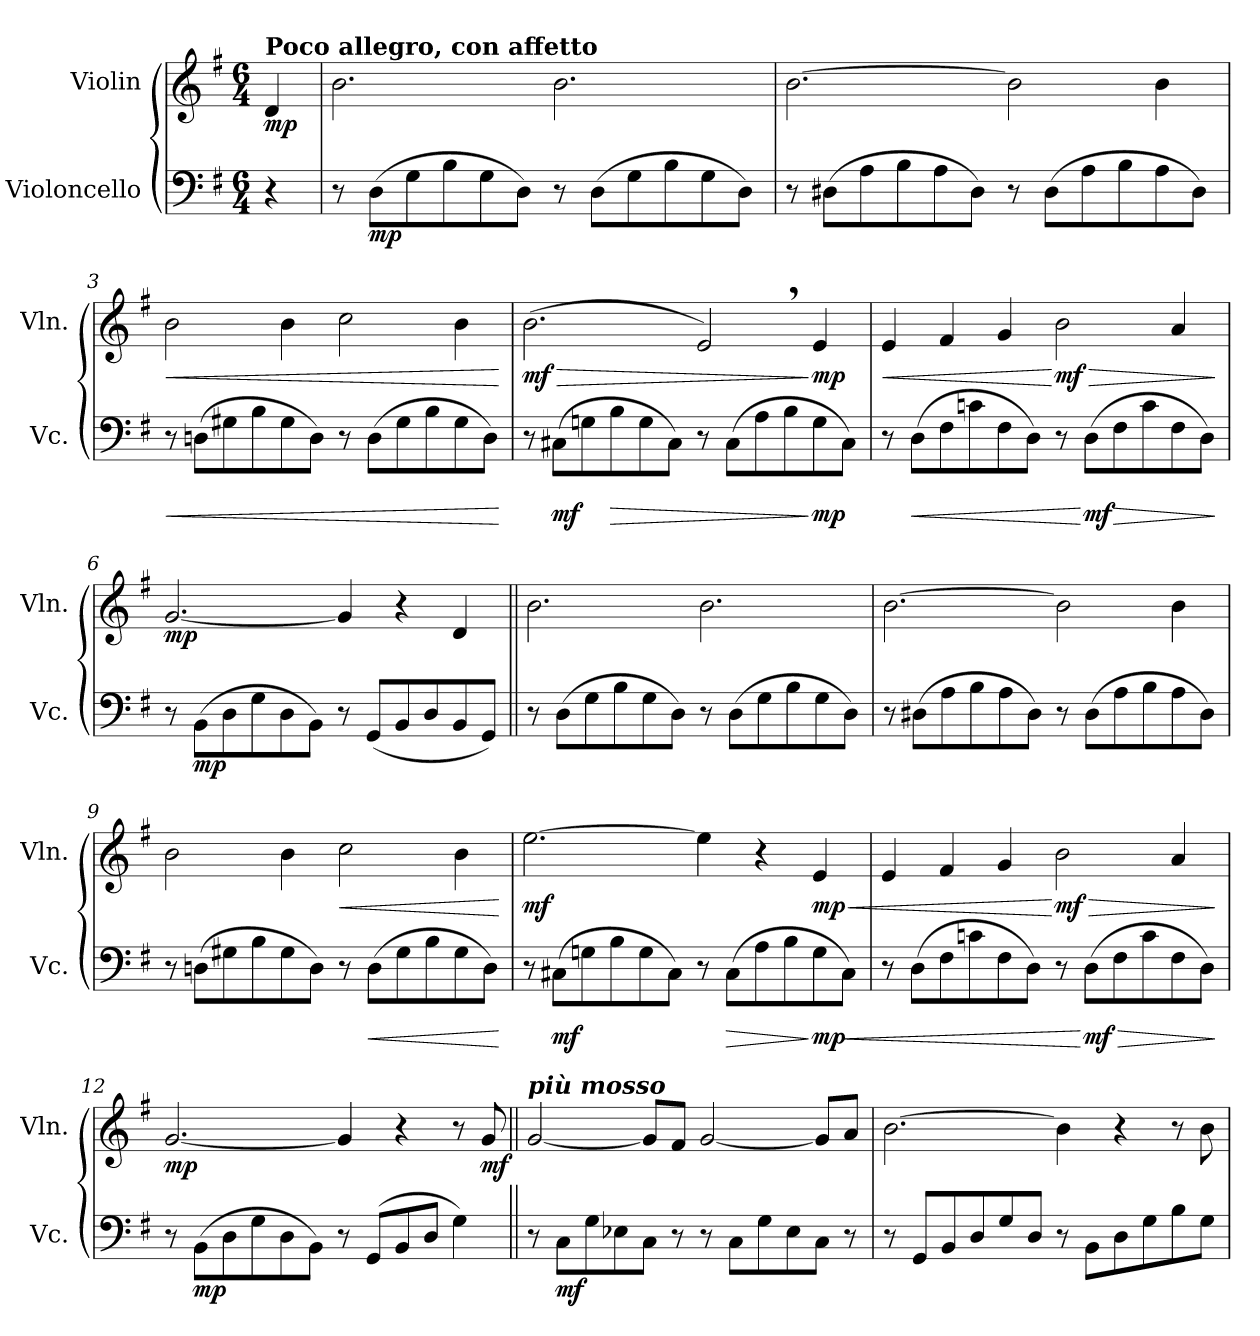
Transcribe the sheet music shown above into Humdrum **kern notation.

**kern	**dynam	**kern	**dynam
*part2	*part2	*part1	*part1
*staff2	*staff2	*staff1	*staff1
*I"Violoncello	*	*I"Violin	*
*I'Vc.	*	*I'Vln.	*
*clefF4	*	*clefG2	*
*k[f#]	*	*k[f#]	*
*M6/4	*	*M6/4	*
*MM112	*	*MM112	*
=	=	=	=
!	!	!LO:TX:B:t=Poco allegro, con affetto	!
!	!	!	!LO:DY:b
4r	.	4d/	mp
=1	=1	=1	=1
8r	.	2.b\	.
!	!LO:DY:b	!	!
(>8D\L	mp	.	.
8G\	.	.	.
8B\	.	.	.
8G\	.	.	.
8D\J)	.	.	.
8r	.	2.b\	.
(>8D\L	.	.	.
8G\	.	.	.
8B\	.	.	.
8G\	.	.	.
8D\J)	.	.	.
=2	=2	=2	=2
8r	.	[2.b\	.
(>8D#X\L	.	.	.
8A\	.	.	.
8B\	.	.	.
8A\	.	.	.
8D#\J)	.	.	.
8r	.	2b\]	.
(>8D#\L	.	.	.
8A\	.	.	.
8B\	.	.	.
8A\	.	4b\	.
8D#\J)	.	.	.
=3	=3	=3	=3
!	!LO:HP:b	!	!LO:HP:b
8r	<	2b\	<
(>8Dn\L	.	.	.
8G#X\	.	.	.
8B\	.	.	.
8G#\	.	4b\	.
8D\J)	.	.	.
8r	.	2cc\	.
(>8D\L	.	.	.
8G#\	.	.	.
8B\	.	.	.
8G#\	.	4b\	.
8D\J)	.	.	.
.	[	.	[
!!LO:LB:g=z
=4	=4	=4	=4
!	!	!	!LO:HP:b
!	!	!	!LO:DY:n=1:b
8r	.	(>2.b\	> mf
!	!LO:DY:b	!	!
(>8C#X\L	mf	.	.
8Gn\	.	.	.
!	!LO:HP:b	!	!
8B\	>	.	.
8G\	.	.	.
8C#\J)	.	.	.
8r	.	2e,/)	.
(>8C#\L	.	.	.
8A\	.	.	.
8B\	.	.	.
!	!LO:DY:n=1:b	!	!LO:DY:n=2:b
8G\	] mp	4e/	] mp
8C#\J)	.	.	.
=5	=5	=5	=5
!	!	!	!LO:HP:b
8r	.	4e/	<
!	!LO:HP:b	!	!
(>8D\L	<	.	.
8F#\	.	4f#/	.
8cn\	.	.	.
8F#\	.	4g/	.
8D\J)	.	.	.
!	!	!	!LO:HP:n=1:b
!	!	!	!LO:DY:n=1:b
8r	.	2b\	[ > mf
!	!LO:DY:n=1:b	!	!
(>8D\L	[ mf	.	.
!	!LO:HP:b	!	!
8F#\	>	.	.
8c\	.	.	.
8F#\	.	4a/	.
8D\J)	.	.	.
.	]	.	]
=6	=6	=6	=6
!	!	!	!LO:DY:b
8r	.	[2.g/	mp
!	!LO:DY:b	!	!
(>8BB\L	mp	.	.
8D\	.	.	.
8G\	.	.	.
8D\	.	.	.
8BB\J)	.	.	.
8r	.	4g/]	.
(<8GG/L	.	.	.
8BB/	.	4r	.
8D/	.	.	.
8BB/	.	4d/	.
8GG/J)	.	.	.
!!LO:LB:g=z
=7||	=7||	=7||	=7||
8r	.	2.b\	.
(>8D\L	.	.	.
8G\	.	.	.
8B\	.	.	.
8G\	.	.	.
8D\J)	.	.	.
8r	.	2.b\	.
(>8D\L	.	.	.
8G\	.	.	.
8B\	.	.	.
8G\	.	.	.
8D\J)	.	.	.
=8	=8	=8	=8
8r	.	[2.b\	.
(>8D#X\L	.	.	.
8A\	.	.	.
8B\	.	.	.
8A\	.	.	.
8D#\J)	.	.	.
8r	.	2b\]	.
(>8D#\L	.	.	.
8A\	.	.	.
8B\	.	.	.
8A\	.	4b\	.
8D#\J)	.	.	.
=9	=9	=9	=9
8r	.	2b\	.
(>8Dn\L	.	.	.
8G#X\	.	.	.
8B\	.	.	.
8G#\	.	4b\	.
8D\J)	.	.	.
!	!	!	!LO:HP:b
8r	.	2cc\	<
!	!LO:HP:b	!	!
(>8D\L	<	.	.
8G#\	.	.	.
8B\	.	.	.
8G#\	.	4b\	.
8D\J)	.	.	.
.	[	.	[
!!LO:LB:g=z
=10	=10	=10	=10
!	!	!	!LO:DY:b
8r	.	[2.ee\	mf
!	!LO:DY:b	!	!
(>8C#X\L	mf	.	.
8Gn\	.	.	.
8B\	.	.	.
8G\	.	.	.
8C#\J)	.	.	.
8r	.	4ee\]	.
!	!LO:HP:b	!	!
(>8C#\L	>	.	.
8A\	.	4r	.
8B\	.	.	.
!	!LO:DY:n=1:b	!	!LO:HP:b
!	!	!	!LO:DY:n=1:b
8G\	] mp	4e/	< mp
!	!LO:HP:b	!	!
8C#\J)	<	.	.
=11	=11	=11	=11
8r	.	4e/	.
(>8D\L	.	.	.
8F#\	.	4f#/	.
8cn\	.	.	.
8F#\	.	4g/	.
8D\J)	.	.	.
!	!	!	!LO:HP:n=1:b
!	!	!	!LO:DY:n=1:b
8r	.	2b\	[ > mf
!	!LO:HP:n=1:b	!	!
!	!LO:DY:n=1:b	!	!
(>8D\L	[ > mf	.	.
8F#\	.	.	.
8c\	.	.	.
8F#\	.	4a/	.
8D\J)	.	.	.
.	]	.	]
=12	=12	=12	=12
!	!	!	!LO:DY:b
8r	.	[2.g/	mp
!	!LO:DY:b	!	!
(>8BB\L	mp	.	.
8D\	.	.	.
8G\	.	.	.
8D\	.	.	.
8BB\J)	.	.	.
8r	.	4g/]	.
(<8GG/L	.	.	.
8BB/	.	4r	.
8D/J	.	.	.
4G\)	.	8r	.
*	*	*MM118	*
!	!	!	!LO:DY:b
.	.	8g/	mf
!!LO:LB:g=z
=13||	=13||	=13||	=13||
*	*	*MM118	*
!	!	!LO:TX:Bi:t=più mosso	!
8r	.	[2g/	.
!	!LO:DY:b	!	!
8C\L	mf	.	.
8G\	.	.	.
8E-X\	.	.	.
8C\J	.	8g/L]	.
8r	.	8f#/J	.
8r	.	[2g/	.
8C\L	.	.	.
8G\	.	.	.
8E-\	.	.	.
8C\J	.	8g/L]	.
8r	.	8a/J	.
=14	=14	=14	=14
8r	.	[2.b\	.
8GG/L	.	.	.
8BB/	.	.	.
8D/	.	.	.
8G/	.	.	.
8D/J	.	.	.
8r	.	4b\]	.
8BB\L	.	.	.
8D\	.	4r	.
8G\	.	.	.
8B\	.	8r	.
8G\J	.	8b\	.
=	=	=	=
*-	*-	*-	*-
